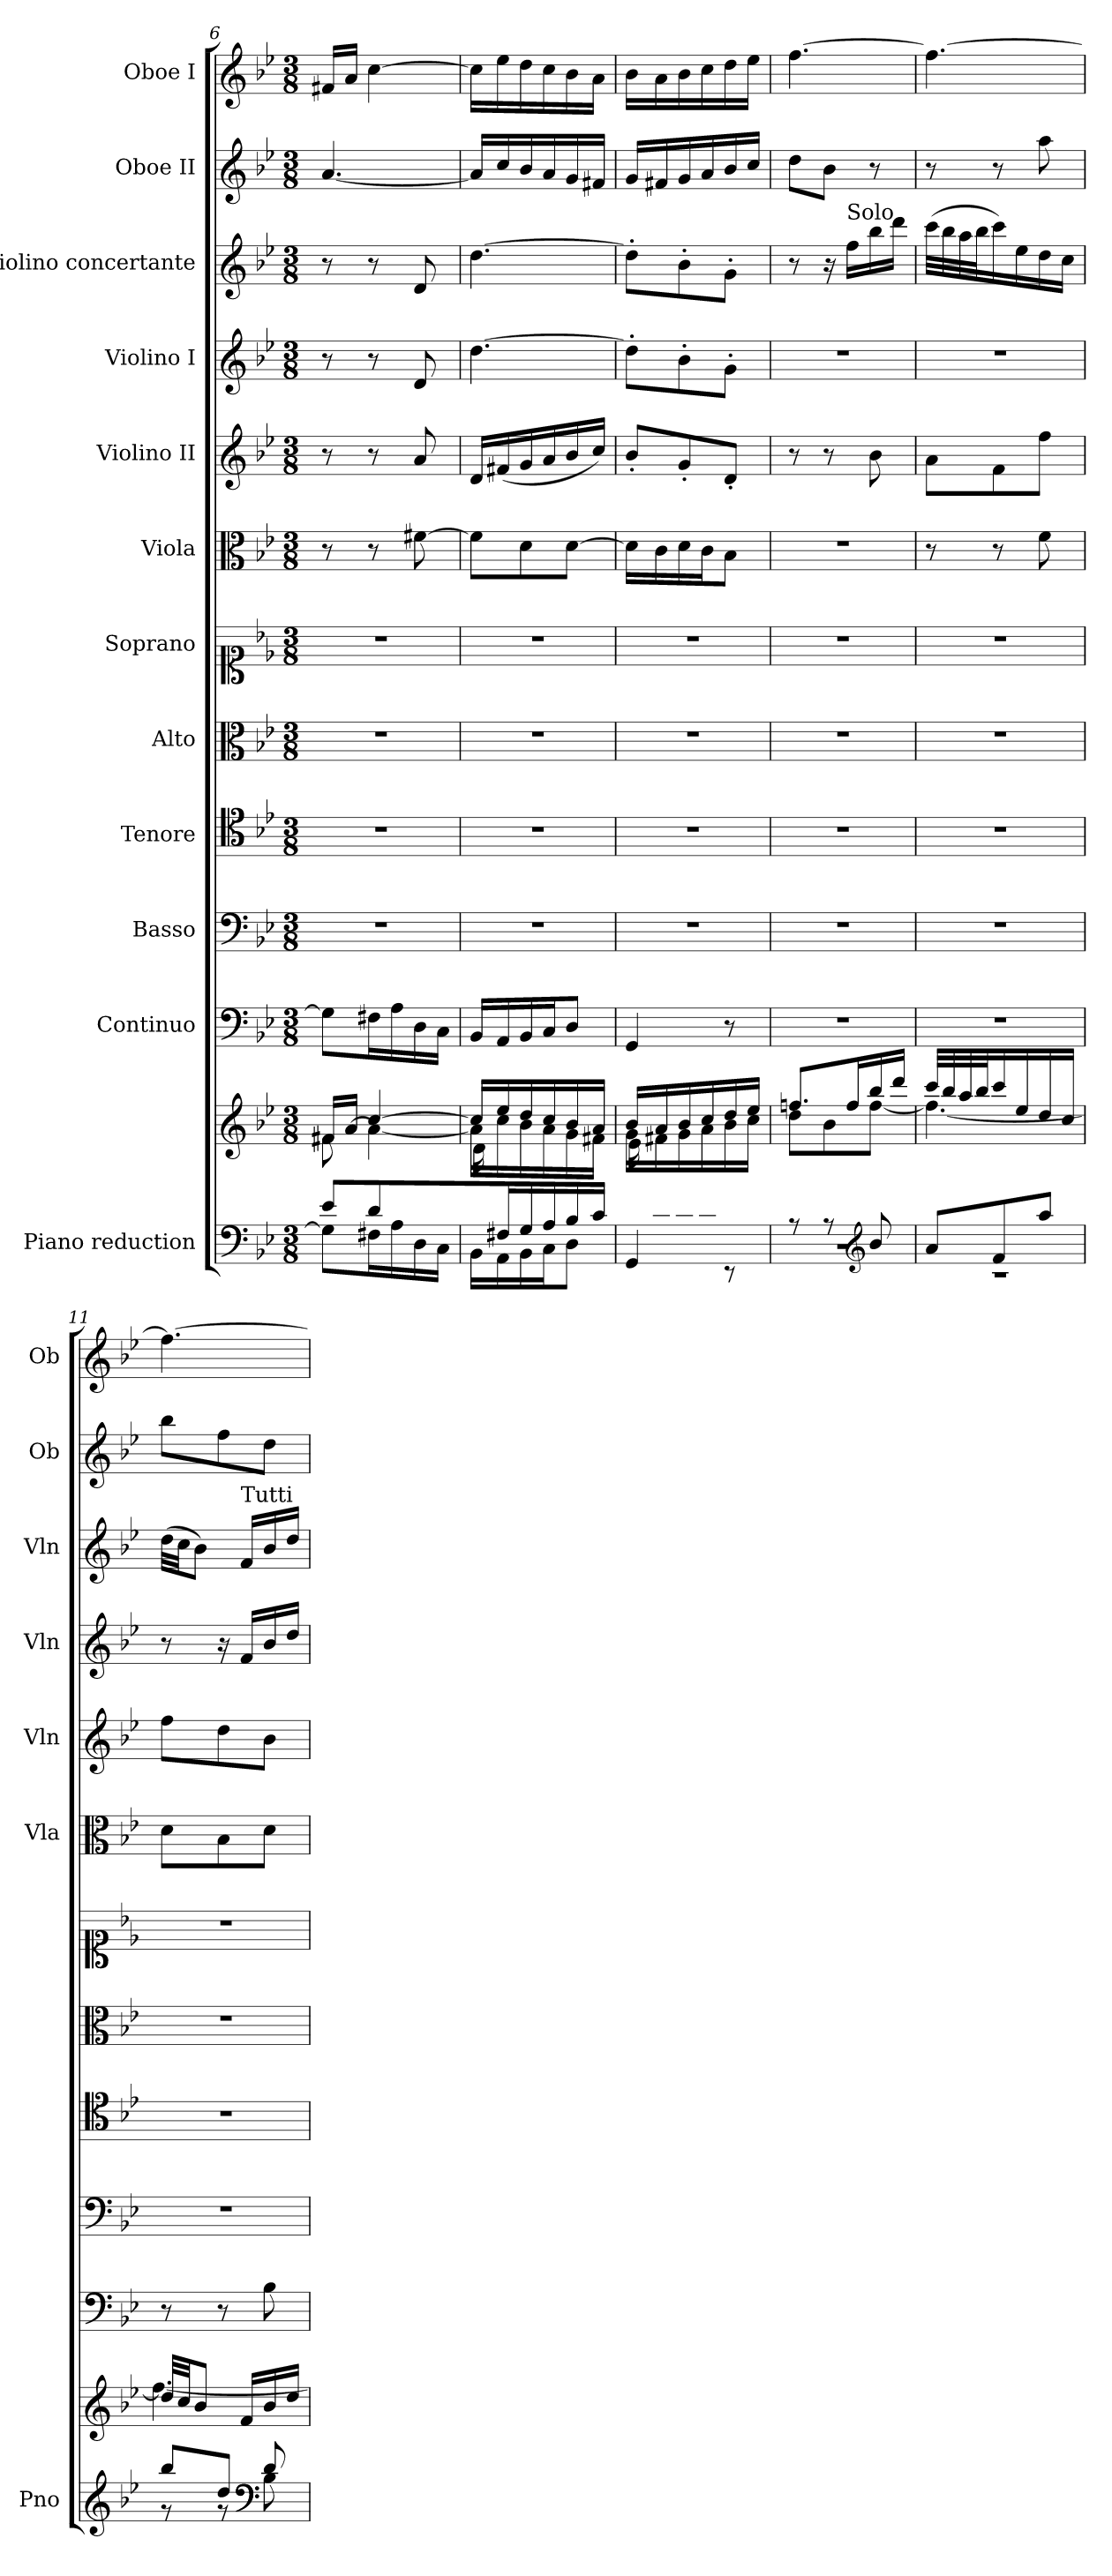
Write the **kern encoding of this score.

**kern	**kern	**kern	**kern	**kern	**kern	**kern	**kern	**kern	**kern	**kern	**kern	**kern
*part12	*part12	*part11	*part10	*part9	*part8	*part7	*part6	*part5	*part4	*part3	*part2	*part1
*staff13	*staff12	*staff11	*staff10	*staff9	*staff8	*staff7	*staff6	*staff5	*staff4	*staff3	*staff2	*staff1
*I"Piano reduction	*	*I"Continuo	*I"Basso	*I"Tenore	*I"Alto	*I"Soprano	*I"Viola	*I"Violino II	*I"Violino I	*I"Violino concertante	*I"Oboe II	*I"Oboe I
*I'Pno	*	*	*	*	*	*	*I'Vla	*I'Vln	*I'Vln	*I'Vln	*I'Ob	*I'Ob
*clefF4	*clefG2	*clefF4	*clefF4	*clefC4	*clefC3	*clefC1	*clefC3	*clefG2	*clefG2	*clefG2	*clefG2	*clefG2
*k[b-e-]	*k[b-e-]	*k[b-e-]	*k[b-e-]	*k[b-e-]	*k[b-e-]	*k[b-e-]	*k[b-e-]	*k[b-e-]	*k[b-e-]	*k[b-e-]	*k[b-e-]	*k[b-e-]
*M3/8	*M3/8	*M3/8	*M3/8	*M3/8	*M3/8	*M3/8	*M3/8	*M3/8	*M3/8	*M3/8	*M3/8	*M3/8
=6	=6	=6	=6	=6	=6	=6	=6	=6	=6	=6	=6	=6
*^	*^	*	*	*	*	*	*	*	*	*	*	*
*	*	*	*^	*	*	*	*	*	*	*	*	*	*	*
8e-/L	8G\L]	16f#X/LL	8f#\	4ryy	8G\L]	4.r	4.r	4.r	4.r	8r	8r	8r	8r	[4.a/	16f#X/LL
.	.	[16a/JJ	.	.	.	.	.	.	.	.	.	.	.	.	16a/JJ
8d/	16F#X\L	[4cc/	4a\_	.	16F#X\L	.	.	.	.	8r	8r	8r	8r	.	[4cc\
.	16A\	.	.	.	16A\	.	.	.	.	.	.	.	.	.	.
8ryy	16D\	.	.	8f\J	16D\	.	.	.	.	[8f#X\	8a/	8d/	8d/	.	.
.	16C\JJ	.	.	.	16C\JJ	.	.	.	.	.	.	.	.	.	.
!!LO:PB:g=z
=7	=7	=7	=7	=7	=7	=7	=7	=7	=7	=7	=7	=7	=7	=7	=7
16ryy	16BB-\LL	16cc/LL]	16a\LL]	16d\LL	16BB-/LL	4.r	4.r	4.r	4.r	8f#\L]	16d/LL	[4.dd\	[4.dd\	16a/LL]	16cc\LL]
16F#X/	16AA\	16ee-/	16cc\	4ryy	16AA/	.	.	.	.	.	(<16f#X/	.	.	16cc/	16ee-\
16G/	16BB-\	16dd/	16b-\	.	16BB-/	.	.	.	.	8d\	16g/	.	.	16b-/	16dd\
16A/	16C\J	16cc/	16a\	.	16C/J	.	.	.	.	.	16a/	.	.	16a/	16cc\
16B-/	8D\J	16b-/	16g\	.	8D/J	.	.	.	.	[8d\J	16b-/	.	.	16g/	16b-\
16c/JJ	.	16a/JJ	16f#X\JJ	16ryy	.	.	.	.	.	.	16cc/JJ)	.	.	16f#X/JJ	16a\JJ
=8	=8	=8	=8	=8	=8	=8	=8	=8	=8	=8	=8	=8	=8	=8	=8
16ryy	4GG/	16b-/LL	16g\LL	16e-\LL	4GG/	4.r	4.r	4.r	4.r	16d\LL]	8b-'/L	8dd'\L]	8dd'\L]	16g/LL	16b-\LL
16c/	.	16a/	16f#X\	4ryy	.	.	.	.	.	16c\	.	.	.	16f#X/	16a\
16d/	.	16b-/	16g\	.	.	.	.	.	.	16d\	8g'/	8b-'\	8b-'\	16g/	16b-\
16c/J	.	16cc/	16a\	.	.	.	.	.	.	16c\J	.	.	.	16a/	16cc\
8B-/J	8r	16dd/	16b-\	.	8r	.	.	.	.	8B-\J	8d'/J	8g'\J	8g'\J	16b-/	16dd\
.	.	16ee-/JJ	16cc\JJ	16ryy	.	.	.	.	.	.	.	.	.	16cc/JJ	16ee-\JJ
*	*	*	*v	*v	*	*	*	*	*	*	*	*	*	*	*
=9	=9	=9	=9	=9	=9	=9	=9	=9	=9	=9	=9	=9	=9	=9
8r	4.r	8.ffn/L	8dd\L	4.r	4.r	4.r	4.r	4.r	4.r	8r	4.r	8r	8dd\L	[4.ff\
8r	.	.	8b-\	.	.	.	.	.	.	8r	.	16r	8b-\J	.
!	!	!	!	!	!	!	!	!	!	!	!	!LO:TX:a:t=Solo	!	!
.	.	16ff/L	.	.	.	.	.	.	.	.	.	16ff\LL	.	.
*clefG2	*	*	*	*	*	*	*	*	*	*	*	*	*	*
8b-/	.	16bb-/	[8ff\J	.	.	.	.	.	.	8b-\	.	16bb-\	8r	.
.	.	16ddd/JJ	.	.	.	.	.	.	.	.	.	16ddd\JJ	.	.
=10	=10	=10	=10	=10	=10	=10	=10	=10	=10	=10	=10	=10	=10	=10
8a/L	4.r	32ccc/LLL	4.ff\_	4.r	4.r	4.r	4.r	4.r	8r	8a\L	4.r	(>32ccc\LLL	8r	4.ff\_
.	.	32bb-/	.	.	.	.	.	.	.	.	.	32bb-\	.	.
.	.	32aa/	.	.	.	.	.	.	.	.	.	32aa\	.	.
.	.	32bb-/J	.	.	.	.	.	.	.	.	.	32bb-\J	.	.
8f/	.	16ccc/	.	.	.	.	.	.	8r	8f\	.	16ccc\)	8r	.
.	.	16ee-/	.	.	.	.	.	.	.	.	.	16ee-\	.	.
8aa/J	.	16dd/	.	.	.	.	.	.	8f\	8ff\J	.	16dd\	8aa\	.
.	.	16cc/JJ	.	.	.	.	.	.	.	.	.	16cc\JJ	.	.
=11	=11	=11	=11	=11	=11	=11	=11	=11	=11	=11	=11	=11	=11	=11
8bb-/L	8r	32dd/LLL	4.ff\_	8r	4.r	4.r	4.r	4.r	8d\L	8ff\L	8r	(>32dd\LLL	8bb-\L	4.ff\_
.	.	32cc/JJ	.	.	.	.	.	.	.	.	.	32cc\JJ	.	.
.	.	8b-/J	.	.	.	.	.	.	.	.	.	8b-\J)	.	.
8dd/J	8r	.	.	8r	.	.	.	.	8B-\	8dd\	16r	.	8ff\	.
!	!	!	!	!	!	!	!	!	!	!	!	!LO:TX:a:t=Tutti	!	!
.	.	16f/LL	.	.	.	.	.	.	.	.	16f/LL	16f/LL	.	.
*clefF4	*	*	*	*	*	*	*	*	*	*	*	*	*	*
8d/	8B-\	16b-/	.	8B-\	.	.	.	.	8d\J	8b-\J	16b-/	16b-/	8dd\J	.
.	.	16dd/JJ	.	.	.	.	.	.	.	.	16dd/JJ	16dd/JJ	.	.
*v	*v	*	*	*	*	*	*	*	*	*	*	*	*	*
*	*v	*v	*	*	*	*	*	*	*	*	*	*	*
=	=	=	=	=	=	=	=	=	=	=	=	=
*-	*-	*-	*-	*-	*-	*-	*-	*-	*-	*-	*-	*-
